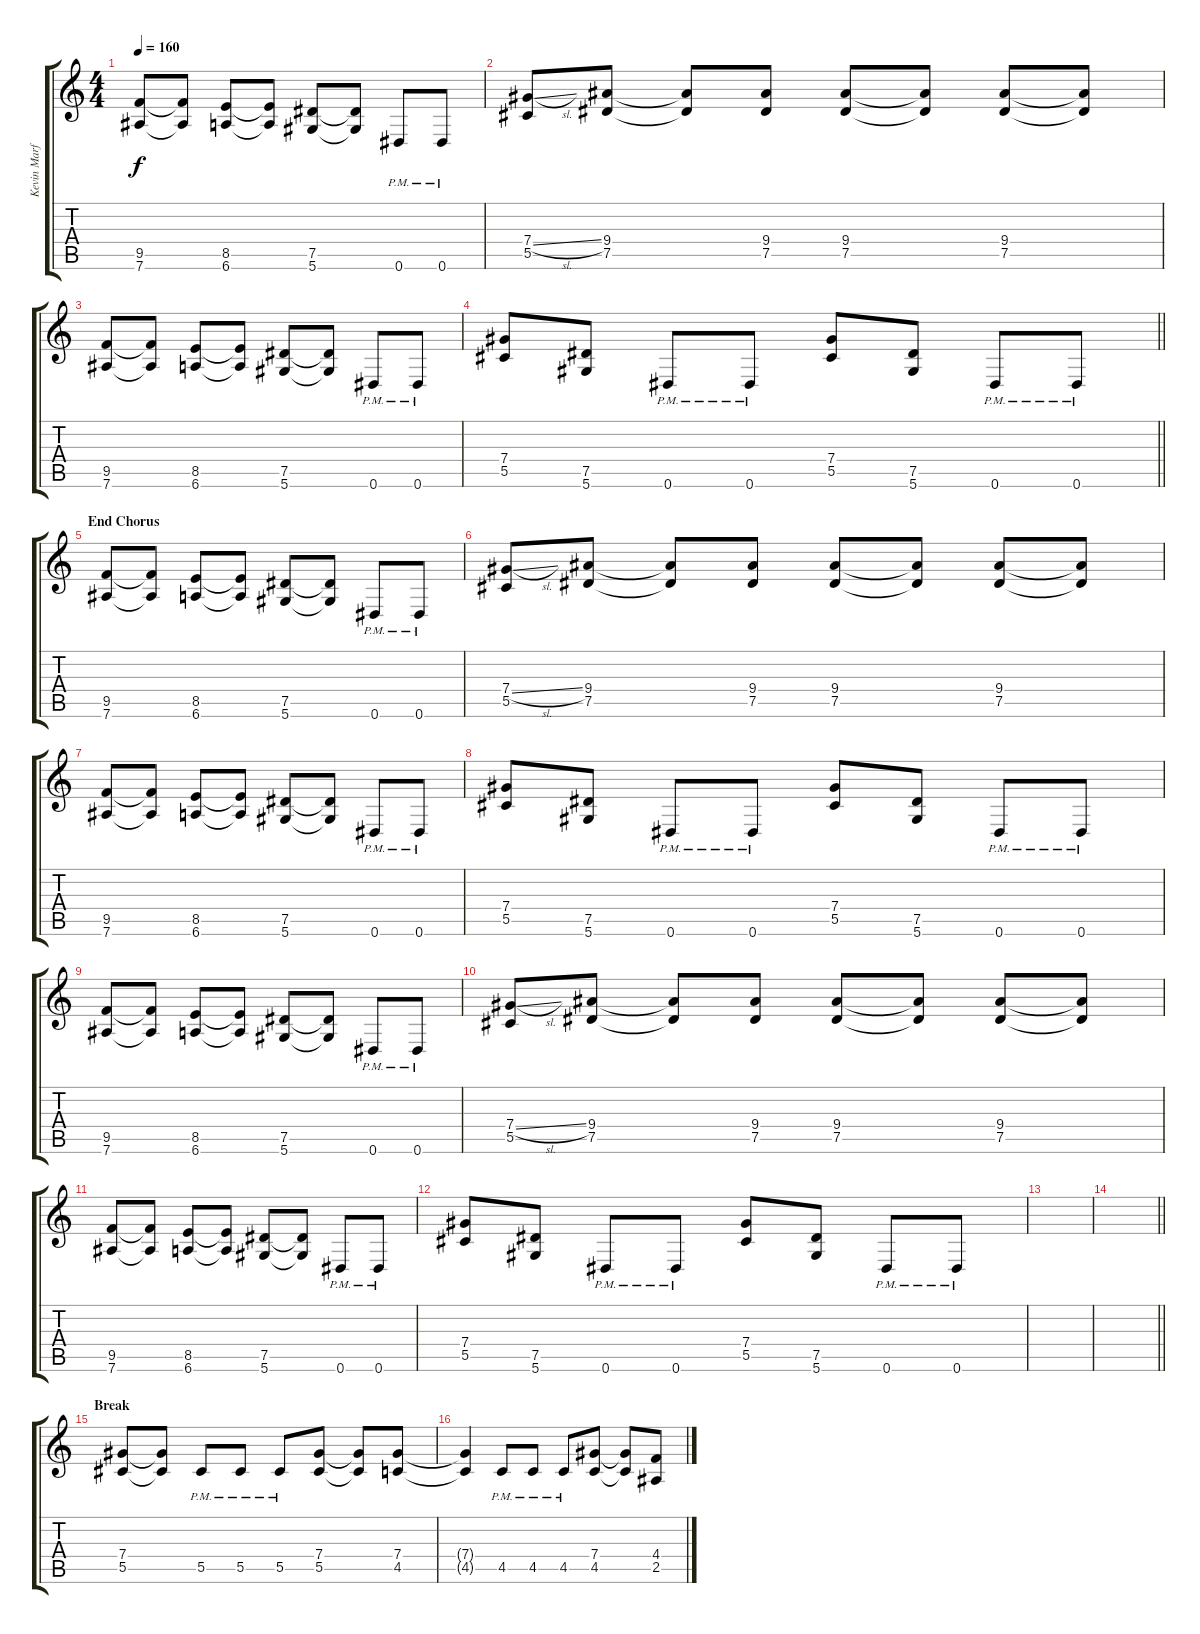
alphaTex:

\track ("Kevin Marfil" "Kevin Marf") {instrument distortionguitar}
\staff {score tabs}
\tuning (Eb4 Bb3 Gb3 Db3 Ab2 Eb2) {hide}
\ts (4 4)
\tempo 160
\clef g2
\ks c
(9.5 7.6).8{dy f} (9.5{t} 7.6{t}).8 (8.5 6.6).8 (8.5{t} 6.6{t}).8 (7.5 5.6).8 (7.5{t} 5.6{t}).8 0.6{pm}.8 0.6{pm}.8 |
(7.4{sl} 5.5).8 (9.4 7.5).8 (9.4{t} 7.5{t}).8 (9.4 7.5).8 (9.4 7.5).8 (9.4{t} 7.5{t}).8 (9.4 7.5).8 (9.4{t} 7.5{t}).8 |
(9.5 7.6).8 (9.5{t} 7.6{t}).8 (8.5 6.6).8 (8.5{t} 6.6{t}).8 (7.5 5.6).8 (7.5{t} 5.6{t}).8 0.6{pm}.8 0.6{pm}.8 |
\barLineRight lightlight
(7.4 5.5).8 (7.5 5.6).8 0.6{pm}.8 0.6{pm}.8 (7.4 5.5).8 (7.5 5.6).8 0.6{pm}.8 0.6{pm}.8 |
\section ("" "End Chorus")
(9.5 7.6).8 (9.5{t} 7.6{t}).8 (8.5 6.6).8 (8.5{t} 6.6{t}).8 (7.5 5.6).8 (7.5{t} 5.6{t}).8 0.6{pm}.8 0.6{pm}.8 |
(7.4{sl} 5.5).8 (9.4 7.5).8 (9.4{t} 7.5{t}).8 (9.4 7.5).8 (9.4 7.5).8 (9.4{t} 7.5{t}).8 (9.4 7.5).8 (9.4{t} 7.5{t}).8 |
(9.5 7.6).8 (9.5{t} 7.6{t}).8 (8.5 6.6).8 (8.5{t} 6.6{t}).8 (7.5 5.6).8 (7.5{t} 5.6{t}).8 0.6{pm}.8 0.6{pm}.8 |
(7.4 5.5).8 (7.5 5.6).8 0.6{pm}.8 0.6{pm}.8 (7.4 5.5).8 (7.5 5.6).8 0.6{pm}.8 0.6{pm}.8 |
(9.5 7.6).8 (9.5{t} 7.6{t}).8 (8.5 6.6).8 (8.5{t} 6.6{t}).8 (7.5 5.6).8 (7.5{t} 5.6{t}).8 0.6{pm}.8 0.6{pm}.8 |
(7.4{sl} 5.5).8 (9.4 7.5).8 (9.4{t} 7.5{t}).8 (9.4 7.5).8 (9.4 7.5).8 (9.4{t} 7.5{t}).8 (9.4 7.5).8 (9.4{t} 7.5{t}).8 |
(9.5 7.6).8 (9.5{t} 7.6{t}).8 (8.5 6.6).8 (8.5{t} 6.6{t}).8 (7.5 5.6).8 (7.5{t} 5.6{t}).8 0.6{pm}.8 0.6{pm}.8 |
(7.4 5.5).8 (7.5 5.6).8 0.6{pm}.8 0.6{pm}.8 (7.4 5.5).8 (7.5 5.6).8 0.6{pm}.8 0.6{pm}.8 |
|
\barLineRight lightlight
|
\section ("" "Break")
(7.4 5.5).8 (7.4{t} 5.5{t}).8 5.5{pm}.8 5.5{pm}.8 5.5{pm}.8 (7.4 5.5).8 (7.4{t} 5.5{t}).8 (7.4 4.5).8 |
(7.4{t} 4.5{t}).4 4.5{pm}.8 4.5{pm}.8 4.5{pm}.8 (7.4 4.5).8 (7.4{t} 4.5{t}).8 (4.4 2.5).8
